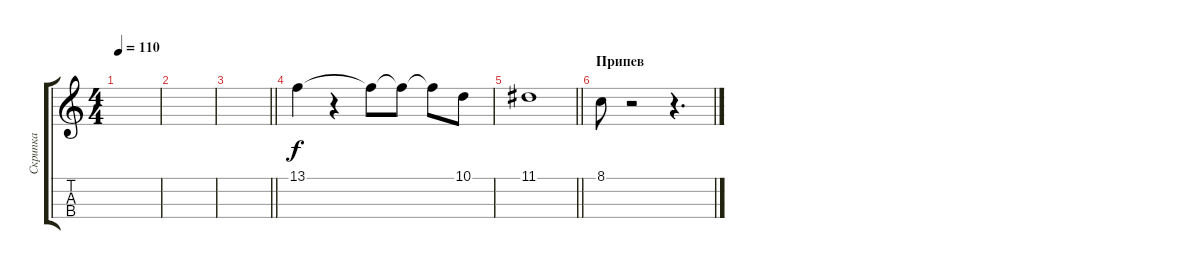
\track ("Скрипка" "Скрипка") {instrument violin}
\staff {score tabs}
\tuning (E4 A3 D3 G2) {hide}
\ts (4 4)
\tempo 110
\clef g2
\ks c
|
|
\barLineRight lightlight
|
13.1.4 r.4 13.1{t}.8 13.1{t}.8 13.1{t}.8 10.1.8 |
\barLineRight lightlight
11.1.1 |
\section ("" "Припев")
8.1.8 r.2 r.4{d}
